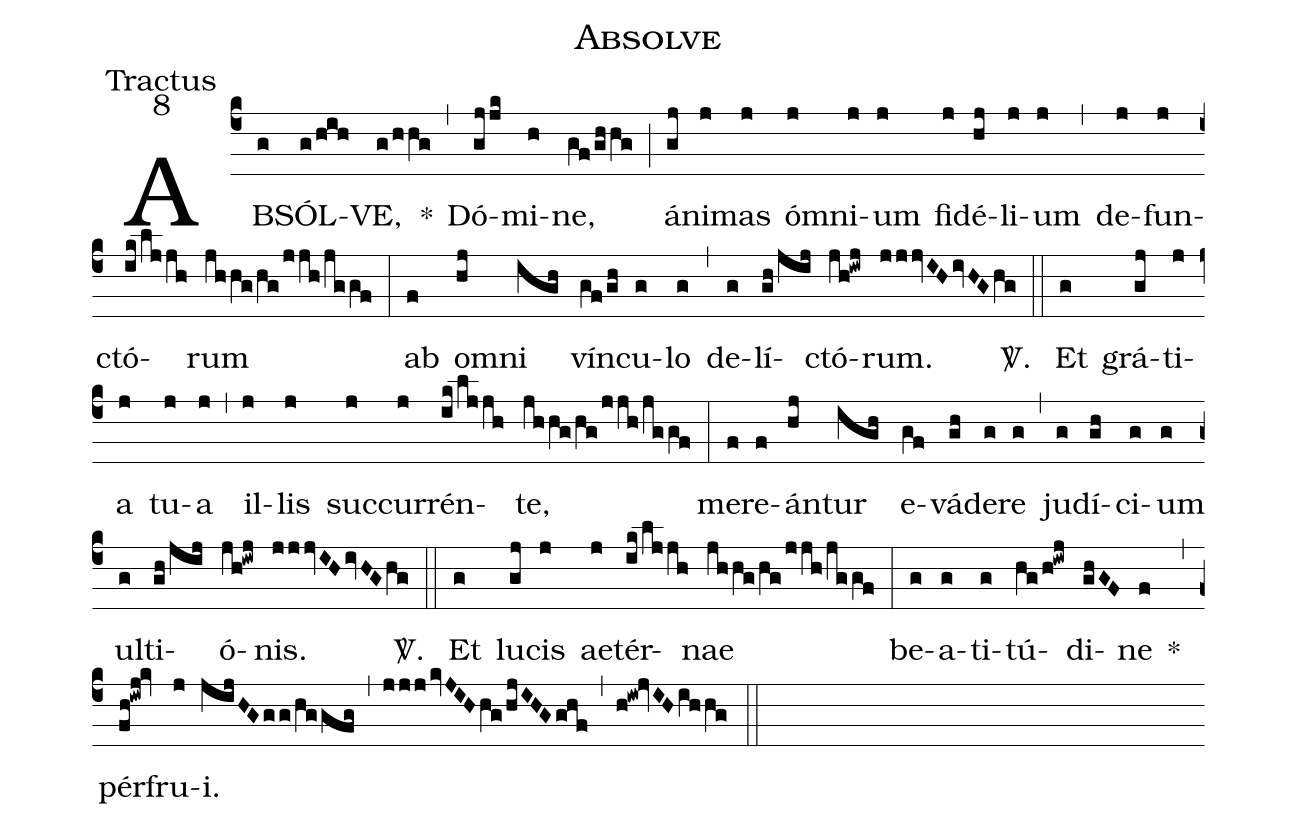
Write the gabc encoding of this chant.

name:Absolve;
office-part:Tractus;
mode:8;
%%
(c4) AB(g)SÓL(g/hih)VE,(g/hhg) *(,) Dó(gjjk)mi(h)ne,(gf/ghhg) (;) á(gj)ni(j)mas(j) ó(j)mni(j)um(j) fi(j)dé(hj)li(j)um(j) (,) de(j)fun(j)ctó(ik/ljjh)rum(jhhg/hg/jjh/jggf) (:) ab(f) o(hj)mni(igh) vín(gf/gh)cu(g)lo(g) (,) de(g)lí(gh/jij)ctó(jh!iwj)rum.(jjjvIHivHGhg) <sp>V/</sp>.(::) Et(g) grá(gj)ti(j)a(j) tu(j)a(j) (,) il(j)lis(j) suc(j)cur(j)rén(ik/ljjh)te,(jhhg/hg/jjh/jggf) (:) me(f)re(f)án(hj)tur(igh) e(gf)vá(gh)de(g)re(g) (,) ju(g)dí(gh)ci(g)um(g) ul(g)ti(gh/jij)ó(jh!iwj)nis.(jjjvIHivHGhg) <sp>V/</sp>.(::) Et(g) lu(gj)cis(j) ae(j)tér(ik/ljjh)nae(jhhg/hg/jjh/jggf) (:) be(g)a(g)ti(g)tú(hg/h!iwj)di(ghGF)ne(f) *(,) pér(fh!iwj!kv)fru(j)i.(jijHGgg/hggfg) (,) (jjjkvJIHhg/hjIHGghf) (,) (h!iw!jvIHihhg) (::)
